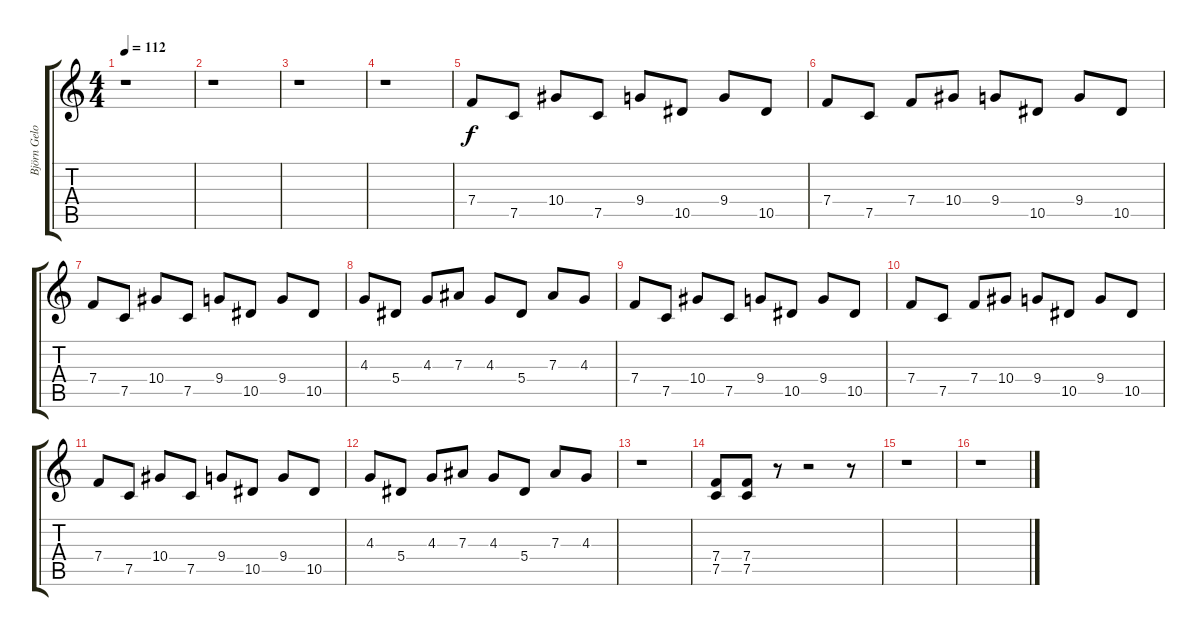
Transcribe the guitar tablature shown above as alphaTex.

\track ("Björn Gelotte" "Björn Gelo") {instrument distortionguitar}
\staff {score tabs}
\tuning (C4 G3 Eb3 Bb2 F2 C2) {hide}
\ts (4 4)
\tempo 112
\clef g2
\ks c
r.1{dy f instrument distortionguitar} |
r.1 |
r.1 |
r.1 |
7.4.8 7.5.8 10.4.8 7.5.8 9.4.8 10.5.8 9.4.8 10.5.8 |
7.4.8 7.5.8 7.4.8 10.4.8 9.4.8 10.5.8 9.4.8 10.5.8 |
7.4.8 7.5.8 10.4.8 7.5.8 9.4.8 10.5.8 9.4.8 10.5.8 |
4.3.8 5.4.8 4.3.8 7.3.8 4.3.8 5.4.8 7.3.8 4.3.8 |
7.4.8 7.5.8 10.4.8 7.5.8 9.4.8 10.5.8 9.4.8 10.5.8 |
7.4.8 7.5.8 7.4.8 10.4.8 9.4.8 10.5.8 9.4.8 10.5.8 |
7.4.8 7.5.8 10.4.8 7.5.8 9.4.8 10.5.8 9.4.8 10.5.8 |
4.3.8 5.4.8 4.3.8 7.3.8 4.3.8 5.4.8 7.3.8 4.3.8 |
r.1 |
(7.4 7.5).8 (7.4 7.5).8 r.8 r.2 r.8 |
r.1 |
r.1
